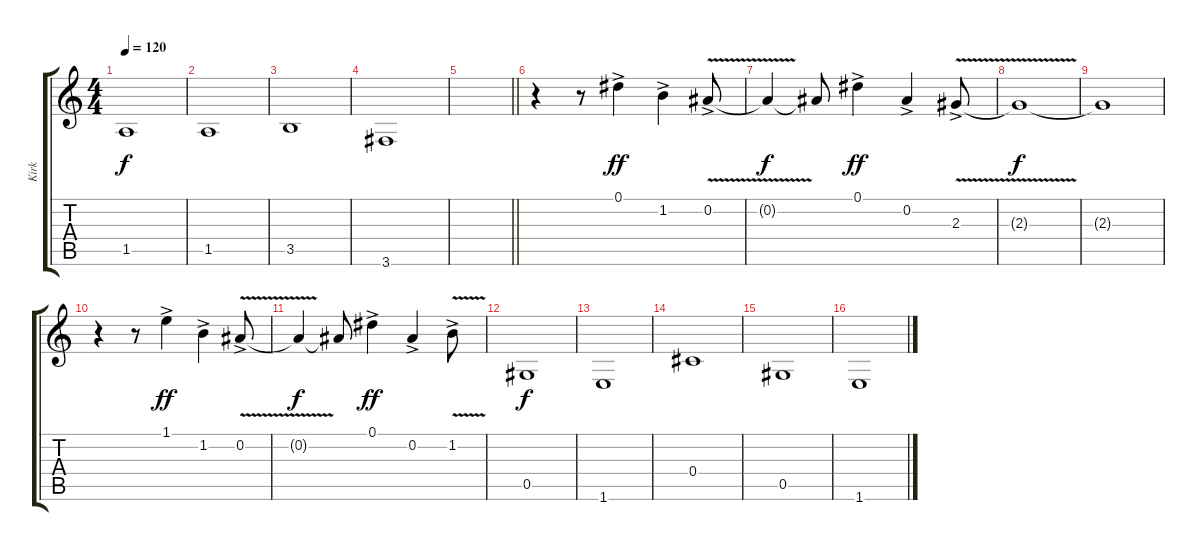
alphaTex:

\track ("Kirk" "Kirk") {instrument acousticguitarsteel}
\staff {score tabs}
\tuning (Eb4 Bb3 Gb3 Db3 Ab2 Eb2) {hide}
\ts (4 4)
\tempo 120
\clef g2
\ks c
1.5.1{dy f} |
1.5.1 |
3.5.1 |
3.6.1 |
\barLineRight lightlight
|
r.4 r.8 0.1{ac}.4{dy ff} 1.2{ac}.4 0.2{v ac}.8 |
0.2{t}.4{dy f} 0.2{t}.8 0.1{ac}.4{dy ff} 0.2{ac}.4 2.3{v ac}.8 |
2.3{t}.1{dy f} |
2.3{t}.1 |
r.4 r.8 1.1{ac}.4{dy ff} 1.2{ac}.4 0.2{v ac}.8 |
0.2{t}.4{dy f} 0.2{t}.8 0.1{ac}.4{dy ff} 0.2{ac}.4 1.2{v ac}.8 |
0.5.1{dy f} |
1.6.1 |
0.4.1 |
0.5.1 |
1.6.1
